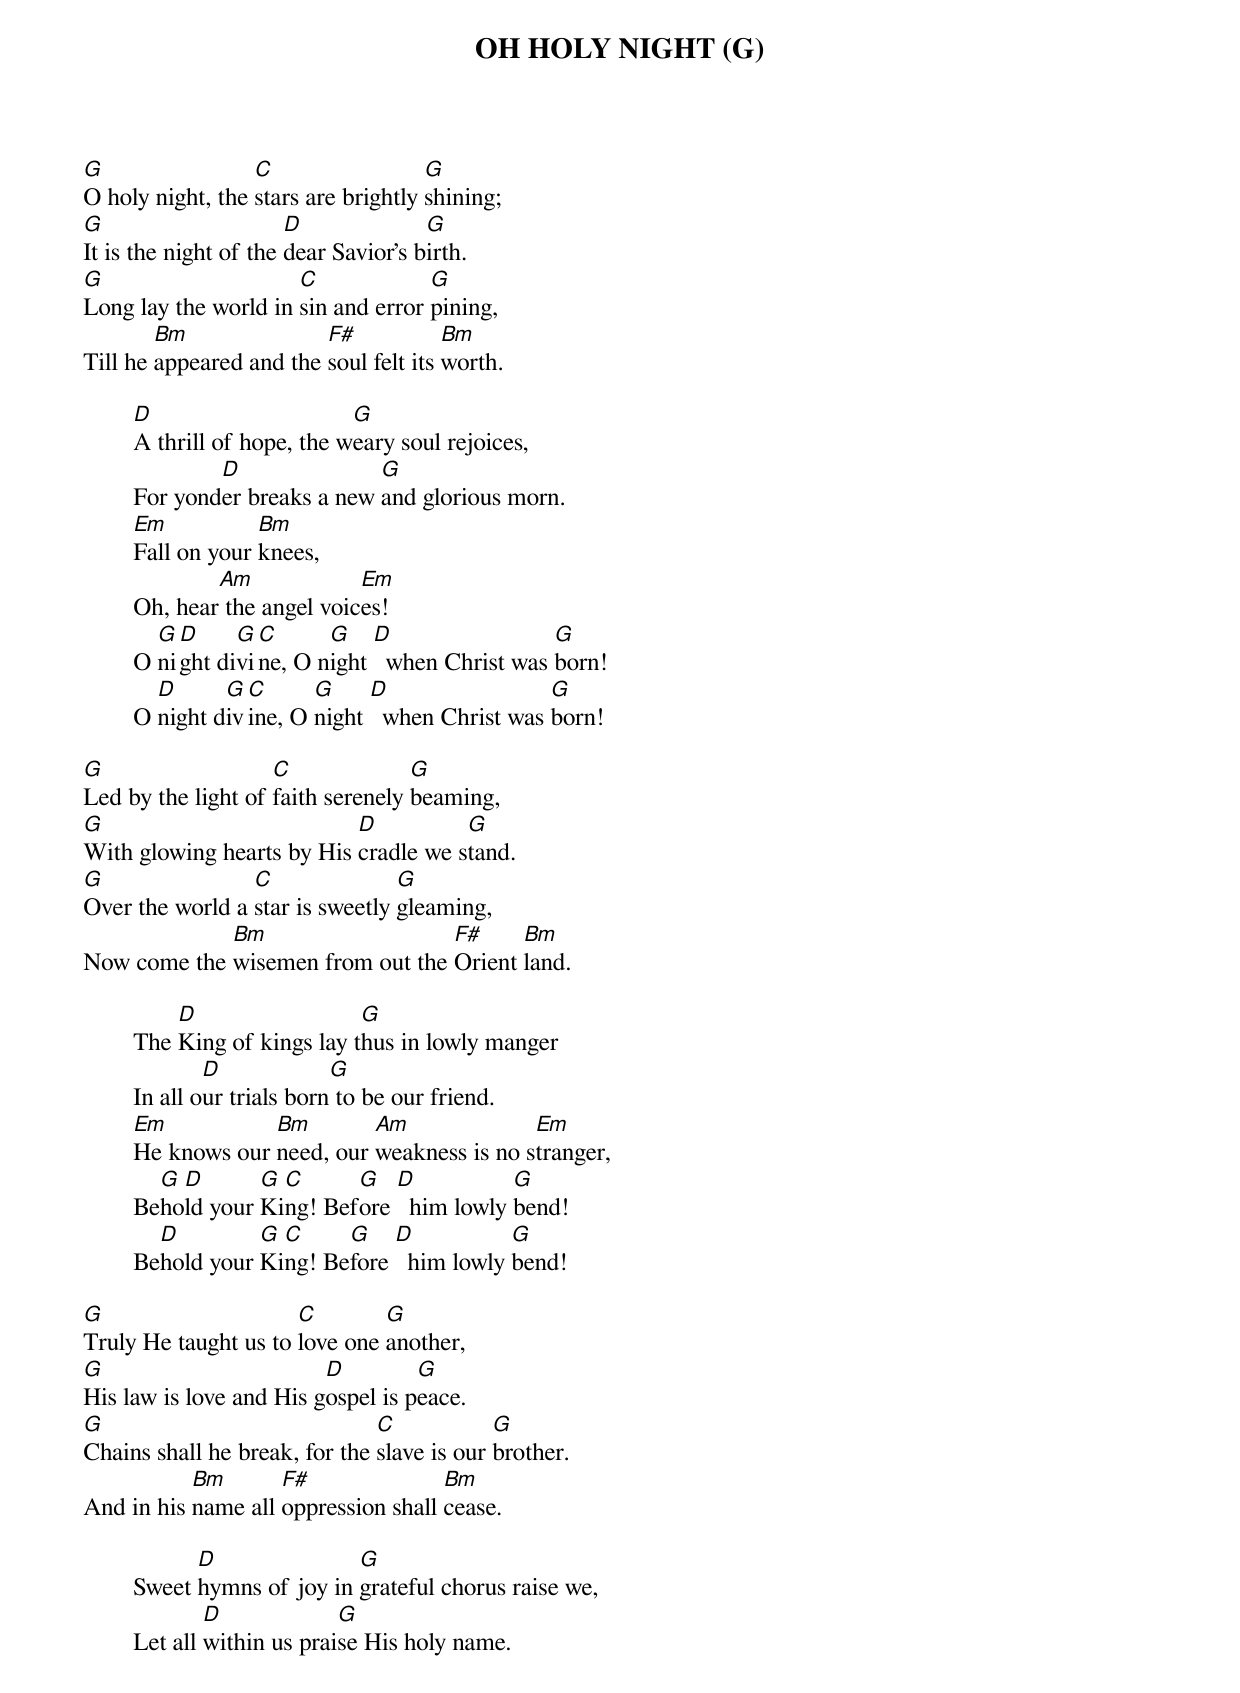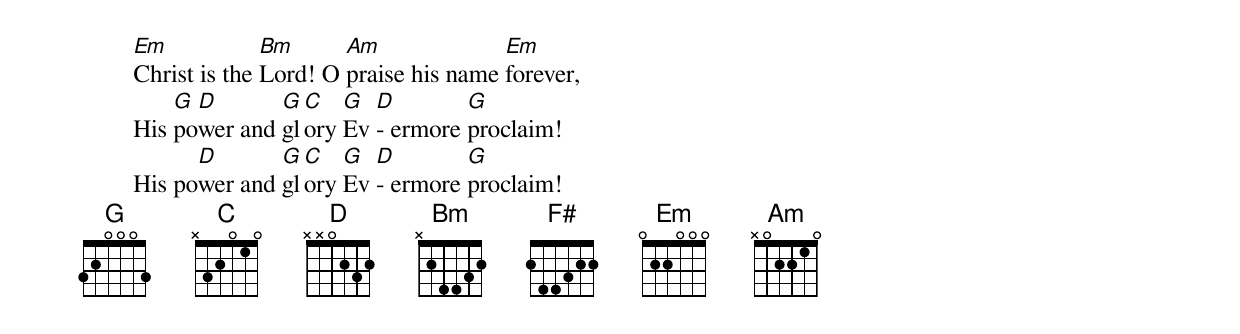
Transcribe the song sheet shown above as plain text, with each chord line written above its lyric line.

OH HOLY NIGHT (G)

G                 C                  G
O holy night, the stars are brightly shining;
G                      D              G
It is the night of the dear Savior's birth.
G                     C             G
Long lay the world in sin and error pining,
        Bm               F#            Bm
Till he appeared and the soul felt its worth.

	D                      G
	A thrill of hope, the weary soul rejoices,
		D               G
	For yonder breaks a new and glorious morn.
	Em           Bm
	Fall on your knees,
		Am             Em
	Oh, hear the angel voices!
	  G D     G C      G    D                 G
	O night divine, O night   when Christ was born!
	  D      G C      G     D                 G
	O night divine, O night   when Christ was born!

G                   C              G
Led by the light of faith serenely beaming,
G                          D          G
With glowing hearts by His cradle we stand.
G                C               G
Over the world a star is sweetly gleaming,
             Bm                   F#     Bm
Now come the wisemen from out the Orient land.

	    D                  G
	The King of kings lay thus in lowly manger
		D             G
	In all our trials born to be our friend.
	Em           Bm        Am              Em
	He knows our need, our weakness is no stranger,
	  G D       G C      G   D           G
	Behold your King! Before   him lowly bend!
	  D         G C     G    D           G
	Behold your King! Before   him lowly bend!

G                     C        G
Truly He taught us to love one another,
G                        D         G
His law is love and His gospel is peace.
G                              C            G
Chains shall he break, for the slave is our brother.
           Bm       F#               Bm
And in his name all oppression shall cease.

	      D               G
	Sweet hymns of joy in grateful chorus raise we,
		D             G
	Let all within us praise His holy name.
	Em            Bm      Am              Em
	Christ is the Lord! O praise his name forever,
	    G D       G C   G  D        G
	His power and glory Ev - ermore proclaim!
	      D       G C   G  D        G
	His power and glory Ev - ermore proclaim!
